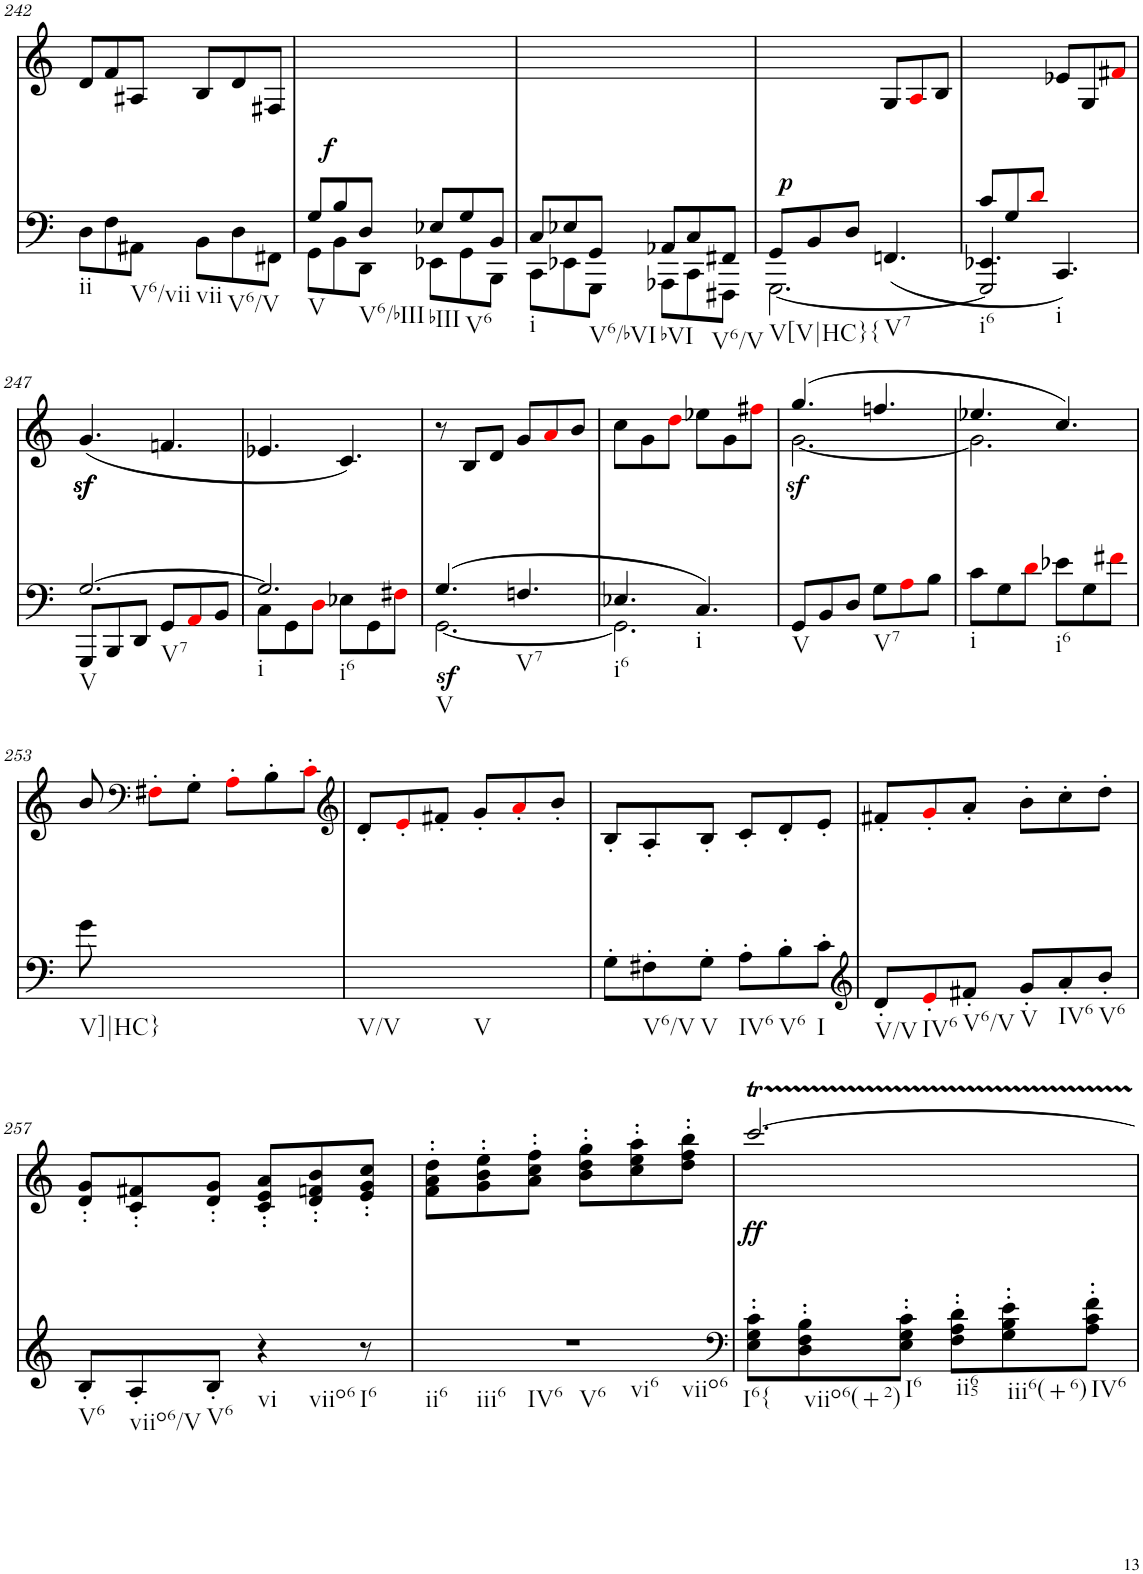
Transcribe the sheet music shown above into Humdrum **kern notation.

**kern	**dynam	**kern	**dynam
*part2	*part2	*part1	*part1
*staff2	*staff2	*staff1	*staff1
*I"piano	*	*I"piano	*
*I'Pno	*	*I'Pno	*
!!LO:PB:g=z
*clefF4	*	*clefG2	*
*k[]	*	*k[]	*
*M6/8	*	*M6/8	*
=242	=242	=242	=242
!LO:TX:b:t=ii	!	!	!
8D\L	.	8d/L	.
8F\	.	8f/	.
!LO:TX:b:t=V6/vii	!	!	!
8AA#X\J	.	8A#X/J	.
!LO:TX:b:t=vii	!	!	!
8BB\L	.	8B/L	.
8D\	.	8d/	.
!LO:TX:b:t=V6/V	!	!	!
8FF#X\J	.	8F#X/J	.
=243	=243	=243	=243
*^	*	*	*
!LO:TX:b:t=V	!	!	!	!
!	!	!LO:DY:a	!	!
8G/L	8GG\L	f	4ryy	.
8B/	8BB\	.	.	.
!LO:TX:b:t=V6/bIII	!	!	!	!
8D/J	8DD\J	.	8ryy	.
!LO:TX:b:t=bIII	!	!	!	!
8E-X/L	8EE-X\L	.	8ryy	.
8G/	8GG\	.	8ryy	.
!LO:TX:b:t=V6	!	!	!	!
8BB/J	8BBB\J	.	8ryy	.
=244	=244	=244	=244	=244
!LO:TX:b:t=i	!	!	!	!
8C/L	8CC\L	.	4ryy	.
8E-X/	8EE-X\	.	.	.
!LO:TX:b:t=V6/bVI	!	!	!	!
8GG/J	8GGG\J	.	8ryy	.
!LO:TX:b:t=bVI	!	!	!	!
8AA-X/L	8AAA-X\L	.	8ryy	.
8C/	8CC\	.	8ryy	.
!LO:TX:b:t=V6/V	!	!	!	!
8FF#X/J	8FFF#X\J	.	8ryy	.
=245	=245	=245	=245	=245
!LO:TX:b:t=V[V|HC}{	!	!	!	!
!	!	!LO:DY:a	!	!
8GG/L	[2.GGG\	p	4.ryy	.
8BB/	.	.	.	.
8D/J	.	.	.	.
!LO:TX:b:t=V7	!	!	!	!
(4.FFn/	.	.	8G/L	.
.	.	.	8Ai/	.
.	.	.	8B/J	.
=246	=246	=246	=246	=246
*	*^	*	*	*
!LO:TX:b:t=i6	!	!	!	!	!
8c/L	2GGG/]	4.EE-X/	.	4.ryy	.
8G/	.	.	.	.	.
8di/J	.	.	.	.	.
!LO:TX:b:t=i	!	!	!	!	!
4.ryy	.	4.CC/)	.	8e-X/L	.
.	4ryy	.	.	8G/	.
.	.	.	.	8f#Xi/J	.
*	*v	*v	*	*	*
!!LO:LB:g=z
=247	=247	=247	=247	=247
!LO:TX:b:t=V	!	!	!	!
!LO:TX:b:t=V7	!	!	!	!
[2.G/	8GGG/L	.	(4.gz</	.
.	8BBB/	.	.	.
.	8DD/J	.	.	.
.	8GG/L	.	4.fn/	.
.	8AAi/	.	.	.
.	8BB/J	.	.	.
=248	=248	=248	=248	=248
!LO:TX:b:t=i	!	!	!	!
!LO:TX:b:t=i6	!	!	!	!
2.G/]	8C\L	.	4.e-X/	.
.	8GG\	.	.	.
.	8Di\J	.	.	.
.	8E-X\L	.	4.c/)	.
.	8GG\	.	.	.
.	8F#Xi\J	.	.	.
=249	=249	=249	=249	=249
!LO:TX:b:t=V	!	!	!	!
!	!	!LO:DY:b	!	!
(4.G/	[2.GG\	sf	8r	.
.	.	.	8B/L	.
.	.	.	8d/J	.
!LO:TX:b:t=V7	!	!	!	!
4.Fn/	.	.	8g/L	.
.	.	.	8ai/	.
.	.	.	8b/J	.
=250	=250	=250	=250	=250
!LO:TX:b:t=i6	!	!	!	!
4.E-X/	2.GG\]	.	8cc\L	.
.	.	.	8g\	.
.	.	.	8ddi\J	.
!LO:TX:b:t=i	!	!	!	!
4.C/)	.	.	8ee-X\L	.
.	.	.	8g\	.
.	.	.	8ff#Xi\J	.
*v	*v	*	*	*
=251	=251	=251	=251
*	*	*^	*
!LO:TX:b:t=V	!	!	!	!
!	!	!	!	!LO:DY:b
8GG/L	.	(4.gg/	[2.g\	sf
8BB/	.	.	.	.
8D/J	.	.	.	.
!LO:TX:b:t=V7	!	!	!	!
8G\L	.	4.ffn/	.	.
8Ai\	.	.	.	.
8B\J	.	.	.	.
=252	=252	=252	=252	=252
!LO:TX:b:t=i	!	!	!	!
8c\L	.	4.ee-X/	2.g\]	.
8G\	.	.	.	.
8di\J	.	.	.	.
!LO:TX:b:t=i6	!	!	!	!
8e-X\L	.	4.cc/)	.	.
8G\	.	.	.	.
8f#Xi\J	.	.	.	.
*	*	*v	*v	*
!!LO:LB:g=z
=253	=253	=253	=253
!LO:TX:b:t=V]|HC}	!	!	!
8g\	.	8b/	.
*	*	*clefF4	*
8ryy	.	8F#X'i\L	.
8ryy	.	8G'\J	.
4ryy	.	8A'i\L	.
.	.	8B'\	.
8ryy	.	8c'i\J	.
=254	=254	=254	=254
*	*	*clefG2	*
!LO:TX:b:t=V/V	!	!	!
!LO:TX:b:t=V	!	!	!
2.ryy	.	8d'/L	.
.	.	8e'i/	.
.	.	8f#X'/J	.
.	.	8g'/L	.
.	.	8a'i/	.
.	.	8b'/J	.
=255	=255	=255	=255
8G'\L	.	8B'/L	.
!LO:TX:b:t=V6/V	!	!	!
8F#X'\	.	8A'/	.
!LO:TX:b:t=V	!	!	!
8G'\J	.	8B'/J	.
!LO:TX:b:t=IV6	!	!	!
8A'\L	.	8c'/L	.
!LO:TX:b:t=V6	!	!	!
8B'\	.	8d'/	.
!LO:TX:b:t=I	!	!	!
8c'\J	.	8e'/J	.
=256	=256	=256	=256
*clefG2	*	*	*
!LO:TX:b:t=V/V	!	!	!
8d'/L	.	8f#X'/L	.
!LO:TX:b:t=IV6	!	!	!
8e'i/	.	8g'i/	.
!LO:TX:b:t=V6/V	!	!	!
8f#X'/J	.	8a'/J	.
!LO:TX:b:t=V	!	!	!
8g'/L	.	8b'\L	.
!LO:TX:b:t=IV6	!	!	!
8a'/	.	8cc'\	.
!LO:TX:b:t=V6	!	!	!
8b'/J	.	8dd'\J	.
!!LO:LB:g=z
=257	=257	=257	=257
!LO:TX:b:t=V6	!	!	!
8B'/L	.	8d/' 8g/'L	.
!LO:TX:b:t=viio6/V	!	!	!
8A'/	.	8c/' 8f#X/'	.
!LO:TX:b:t=V6	!	!	!
8B'/J	.	8d/' 8g/'J	.
!LO:TX:b:t=vi	!	!	!
!LO:TX:b:t=viio6	!	!	!
4r	.	8c/' 8e/' 8a/'L	.
.	.	8d/' 8fn/' 8b/'	.
!LO:TX:b:t=I6	!	!	!
8r	.	8e/' 8g/' 8cc/'J	.
=258	=258	=258	=258
!LO:TX:b:t=ii6	!	!	!
!LO:TX:b:t=iii6	!	!	!
!LO:TX:b:t=IV6	!	!	!
!LO:TX:b:t=V6	!	!	!
!LO:TX:b:t=vi6	!	!	!
!LO:TX:b:t=viio6	!	!	!
2.r	.	8f\' 8a\' 8dd\'L	.
.	.	8g\' 8b\' 8ee\'	.
.	.	8a\' 8cc\' 8ff\'J	.
.	.	8b\' 8dd\' 8gg\'L	.
.	.	8cc\' 8ee\' 8aa\'	.
.	.	8dd\' 8ff\' 8bb\'J	.
=259	=259	=259	=259
*clefF4	*	*	*
!LO:TX:b:t=I6{	!	!	!
!	!	!	!LO:DY:b
8E\' 8G\' 8c\'L	.	[2.cccT/	ff
!LO:TX:b:t=viio6(+2)	!	!	!
8D\' 8F\' 8B\'	.	.	.
!LO:TX:b:t=I6	!	!	!
8E\' 8G\' 8c\'J	.	.	.
!LO:TX:b:t=ii65	!	!	!
8F\' 8A\' 8d\'L	.	.	.
!LO:TX:b:t=iii6(+6)	!	!	!
8G\' 8B\' 8e\'	.	.	.
!LO:TX:b:t=IV6	!	!	!
8A\' 8c\' 8f\'J	.	.	.
=	=	=	=
*-	*-	*-	*-
